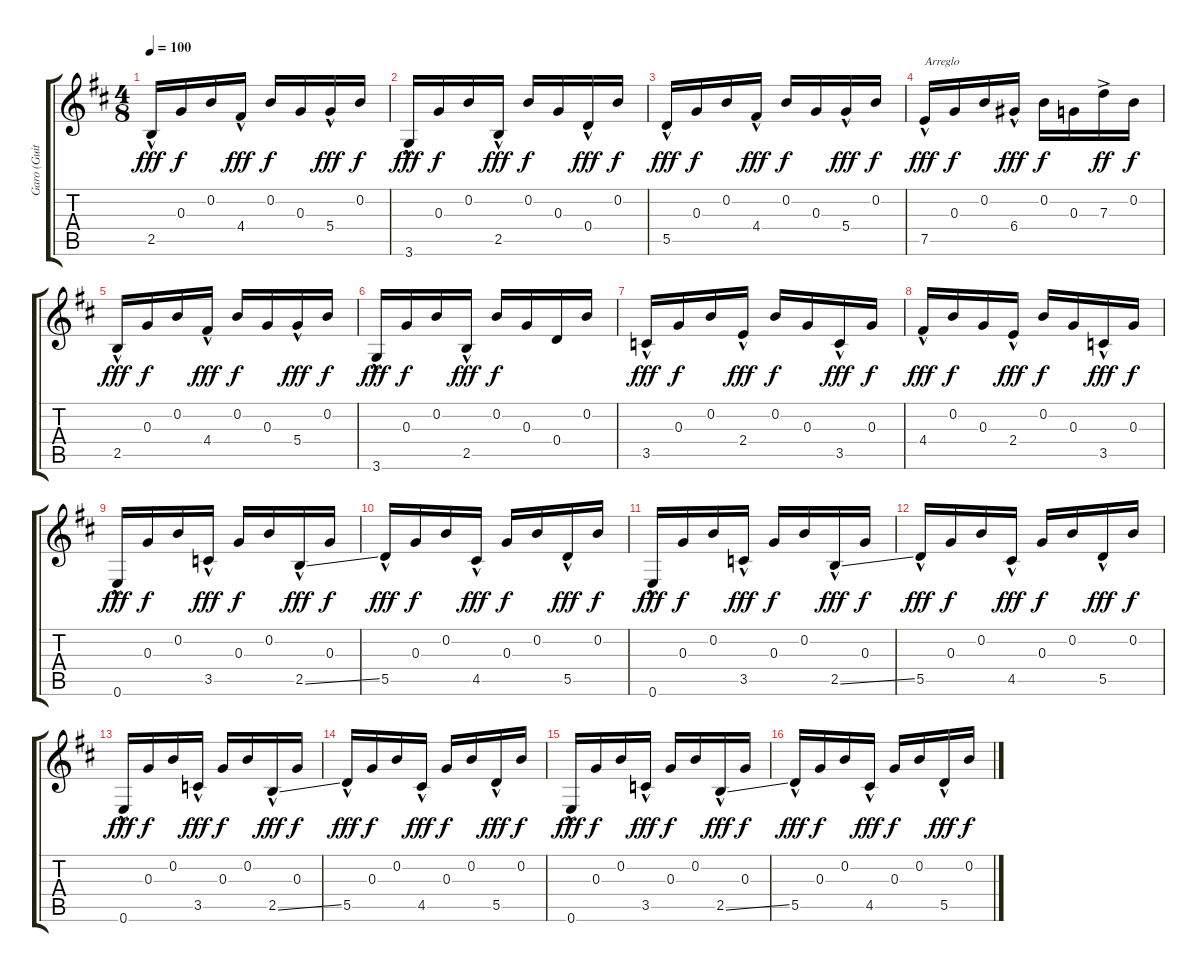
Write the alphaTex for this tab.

\track ("Garo (Guitarra Lider)" "Garo (Guit") {instrument acousticguitarnylon}
\staff {score tabs}
\tuning (E4 B3 G3 D3 A2 E2) {hide}
\ts (4 8)
\tempo 100
\clef g2
\ks bminor
2.5{hac}.16{dy fff} 0.3.16{dy f} 0.2.16 4.4{hac}.16{dy fff} 0.2.16{dy f} 0.3.16 5.4{hac}.16{dy fff} 0.2.16{dy f} |
3.6{hac}.16{dy fff} 0.3.16{dy f} 0.2.16 2.5{hac}.16{dy fff} 0.2.16{dy f} 0.3.16 0.4{hac}.16{dy fff} 0.2.16{dy f} |
5.5{hac}.16{dy fff} 0.3.16{dy f} 0.2.16 4.4{hac}.16{dy fff} 0.2.16{dy f} 0.3.16 5.4{hac}.16{dy fff} 0.2.16{dy f} |
7.5{hac}.16{txt "Arreglo" dy fff} 0.3.16{dy f} 0.2.16 6.4{hac}.16{dy fff} 0.2.16{dy f} 0.3.16 7.3{ac}.16{dy ff} 0.2.16{dy f} |
2.5{hac}.16{dy fff} 0.3.16{dy f} 0.2.16 4.4{hac}.16{dy fff} 0.2.16{dy f} 0.3.16 5.4{hac}.16{dy fff} 0.2.16{dy f} |
3.6{hac}.16{dy fff} 0.3.16{dy f} 0.2.16 2.5{hac}.16{dy fff} 0.2.16{dy f} 0.3.16 0.4.16 0.2.16 |
3.5{hac}.16{dy fff} 0.3.16{dy f} 0.2.16 2.4{hac}.16{dy fff} 0.2.16{dy f} 0.3.16 3.5{hac}.16{dy fff} 0.3.16{dy f} |
4.4{hac}.16{dy fff} 0.2.16{dy f} 0.3.16 2.4{hac}.16{dy fff} 0.2.16{dy f} 0.3.16 3.5{hac}.16{dy fff} 0.3.16{dy f} |
0.6{hac}.16{dy fff} 0.3.16{dy f} 0.2.16 3.5{hac}.16{dy fff} 0.3.16{dy f} 0.2.16 2.5{ss hac}.16{dy fff} 0.3.16{dy f} |
5.5{hac}.16{dy fff} 0.3.16{dy f} 0.2.16 4.5{hac}.16{dy fff} 0.3.16{dy f} 0.2.16 5.5{hac}.16{dy fff} 0.2.16{dy f} |
0.6{hac}.16{dy fff} 0.3.16{dy f} 0.2.16 3.5{hac}.16{dy fff} 0.3.16{dy f} 0.2.16 2.5{ss hac}.16{dy fff} 0.3.16{dy f} |
5.5{hac}.16{dy fff} 0.3.16{dy f} 0.2.16 4.5{hac}.16{dy fff} 0.3.16{dy f} 0.2.16 5.5{hac}.16{dy fff} 0.2.16{dy f} |
0.6{hac}.16{dy fff} 0.3.16{dy f} 0.2.16 3.5{hac}.16{dy fff} 0.3.16{dy f} 0.2.16 2.5{ss hac}.16{dy fff} 0.3.16{dy f} |
5.5{hac}.16{dy fff} 0.3.16{dy f} 0.2.16 4.5{hac}.16{dy fff} 0.3.16{dy f} 0.2.16 5.5{hac}.16{dy fff} 0.2.16{dy f} |
0.6{hac}.16{dy fff} 0.3.16{dy f} 0.2.16 3.5{hac}.16{dy fff} 0.3.16{dy f} 0.2.16 2.5{ss hac}.16{dy fff} 0.3.16{dy f} |
5.5{hac}.16{dy fff} 0.3.16{dy f} 0.2.16 4.5{hac}.16{dy fff} 0.3.16{dy f} 0.2.16 5.5{hac}.16{dy fff} 0.2.16{dy f}
